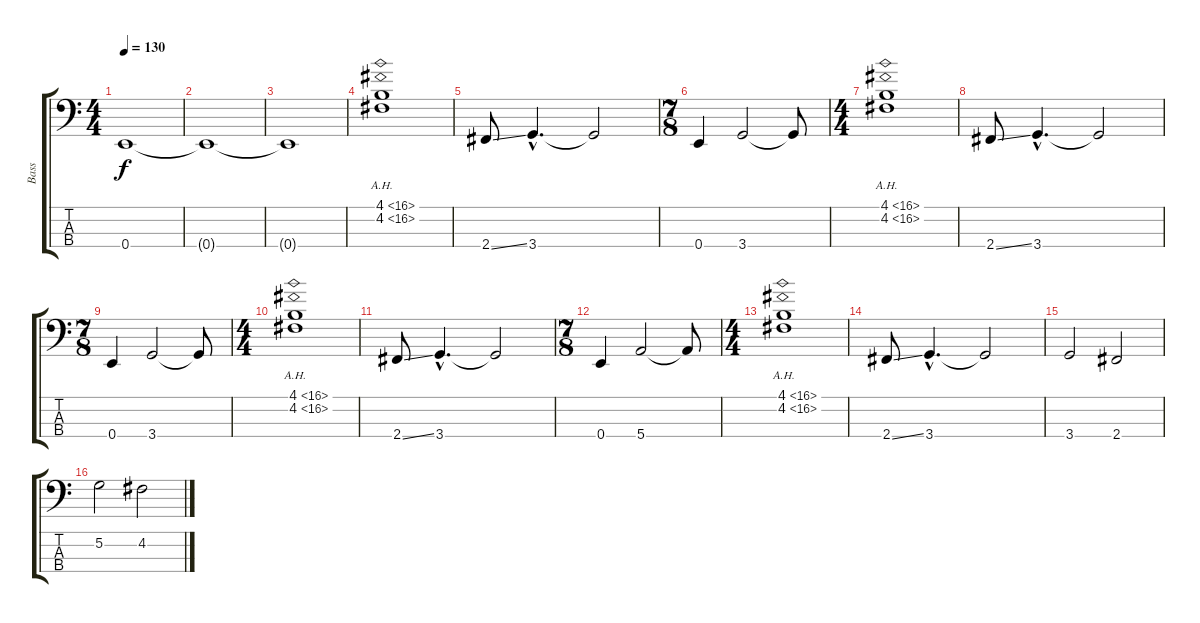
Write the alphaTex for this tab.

\track ("Bass" "Bass") {instrument electricbassfinger}
\staff {score tabs}
\tuning (G2 D2 A1 E1) {hide}
\ts (4 4)
\tempo 130
\clef f4
\ks c
0.4{t}.1{dy f} |
0.4{t}.1 |
0.4{t}.1 |
(4.1{ah 12} 4.2{ah 12}).1 |
2.4{ss}.8 3.4{hac}.4{d} 3.4{t}.2 |
\ts (7 8)
0.4.4 3.4.2 3.4{t}.8 |
\ts (4 4)
(4.1{ah 12} 4.2{ah 12}).1 |
2.4{ss}.8 3.4{hac}.4{d} 3.4{t}.2 |
\ts (7 8)
0.4.4 3.4.2 3.4{t}.8 |
\ts (4 4)
(4.1{ah 12} 4.2{ah 12}).1 |
2.4{ss}.8 3.4{hac}.4{d} 3.4{t}.2 |
\ts (7 8)
0.4.4 5.4.2 5.4{t}.8 |
\ts (4 4)
(4.1{ah 12} 4.2{ah 12}).1 |
2.4{ss}.8 3.4{hac}.4{d} 3.4{t}.2 |
3.4.2 2.4.2 |
5.2.2 4.2.2
